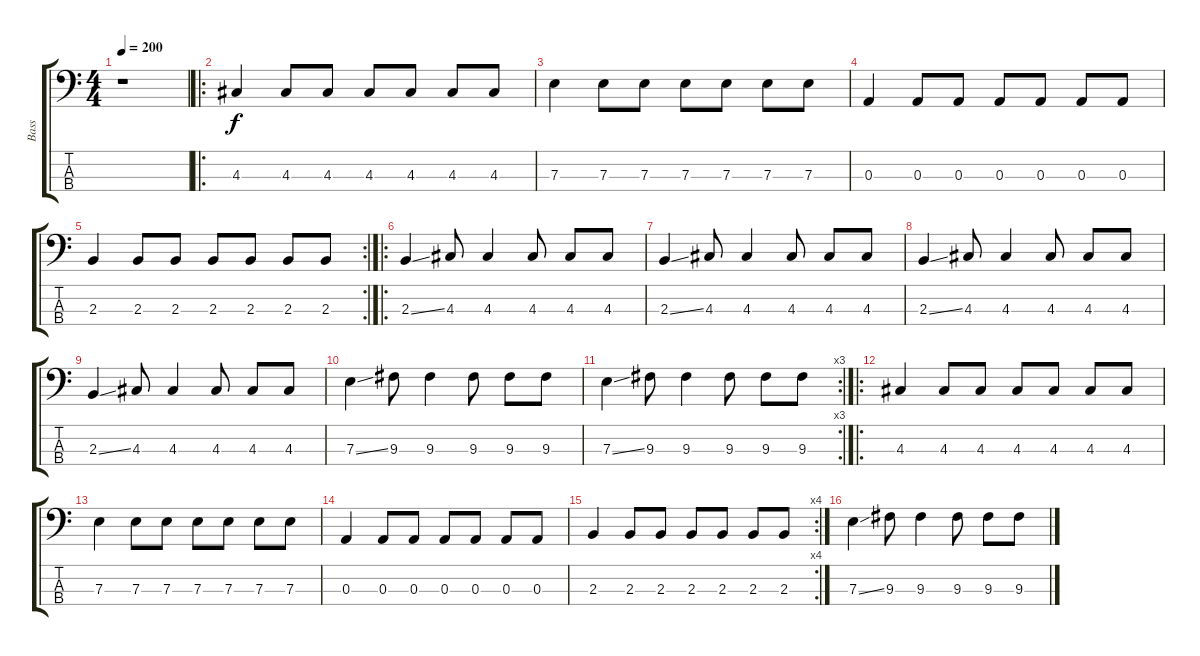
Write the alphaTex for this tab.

\track ("Bass" "Bass") {instrument electricbasspick}
\staff {score tabs}
\tuning (G2 D2 A1 E1) {hide}
\ts (4 4)
\tempo 200
\clef f4
\ks c
r.1{dy f instrument electricbasspick} |
\ro
4.3.4 4.3.8 4.3.8 4.3.8 4.3.8 4.3.8 4.3.8 |
7.3.4 7.3.8 7.3.8 7.3.8 7.3.8 7.3.8 7.3.8 |
0.3.4 0.3.8 0.3.8 0.3.8 0.3.8 0.3.8 0.3.8 |
\rc 2
2.3.4 2.3.8 2.3.8 2.3.8 2.3.8 2.3.8 2.3.8 |
\ro
2.3{ss}.4 4.3.8 4.3.4 4.3.8 4.3.8 4.3.8 |
2.3{ss}.4 4.3.8 4.3.4 4.3.8 4.3.8 4.3.8 |
2.3{ss}.4 4.3.8 4.3.4 4.3.8 4.3.8 4.3.8 |
2.3{ss}.4 4.3.8 4.3.4 4.3.8 4.3.8 4.3.8 |
7.3{ss}.4 9.3.8 9.3.4 9.3.8 9.3.8 9.3.8 |
\rc 3
7.3{ss}.4 9.3.8 9.3.4 9.3.8 9.3.8 9.3.8 |
\ro
4.3.4 4.3.8 4.3.8 4.3.8 4.3.8 4.3.8 4.3.8 |
7.3.4 7.3.8 7.3.8 7.3.8 7.3.8 7.3.8 7.3.8 |
0.3.4 0.3.8 0.3.8 0.3.8 0.3.8 0.3.8 0.3.8 |
\rc 4
2.3.4 2.3.8 2.3.8 2.3.8 2.3.8 2.3.8 2.3.8 |
7.3{ss}.4 9.3.8 9.3.4 9.3.8 9.3.8 9.3.8
